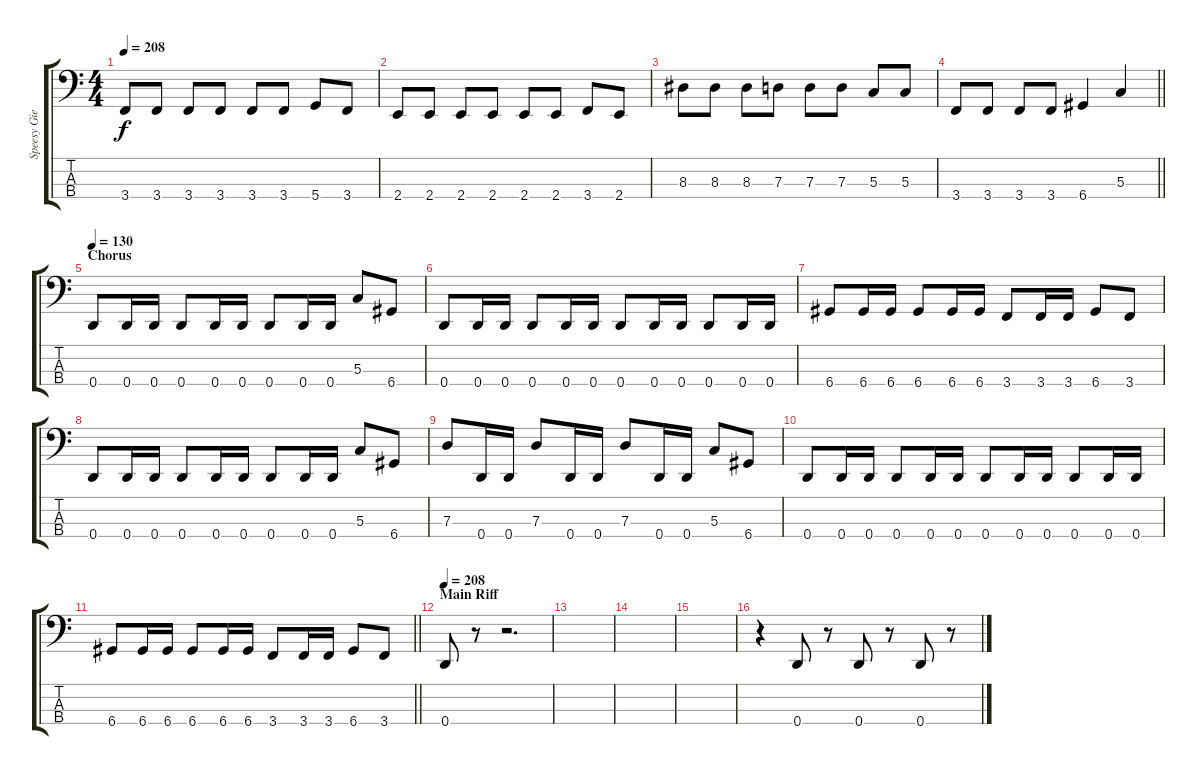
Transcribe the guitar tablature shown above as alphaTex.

\track ("Speesy Giesler" "Speesy Gie") {instrument electricbassfinger}
\staff {score tabs}
\tuning (F2 C2 G1 D1) {hide}
\ts (4 4)
\tempo 208
\clef f4
\ks c
3.4.8{dy f} 3.4.8 3.4.8 3.4.8 3.4.8 3.4.8 5.4.8 3.4.8 |
2.4.8 2.4.8 2.4.8 2.4.8 2.4.8 2.4.8 3.4.8 2.4.8 |
8.3.8 8.3.8 8.3.8 7.3.8 7.3.8 7.3.8 5.3.8 5.3.8 |
\barLineRight lightlight
3.4.8 3.4.8 3.4.8 3.4.8 6.4.4 5.3.4 |
\section ("" "Chorus")
\tempo 130
0.4.8 0.4.16 0.4.16 0.4.8 0.4.16 0.4.16 0.4.8 0.4.16 0.4.16 5.3.8 6.4.8 |
0.4.8 0.4.16 0.4.16 0.4.8 0.4.16 0.4.16 0.4.8 0.4.16 0.4.16 0.4.8 0.4.16 0.4.16 |
6.4.8 6.4.16 6.4.16 6.4.8 6.4.16 6.4.16 3.4.8 3.4.16 3.4.16 6.4.8 3.4.8 |
0.4.8 0.4.16 0.4.16 0.4.8 0.4.16 0.4.16 0.4.8 0.4.16 0.4.16 5.3.8 6.4.8 |
7.3.8 0.4.16 0.4.16 7.3.8 0.4.16 0.4.16 7.3.8 0.4.16 0.4.16 5.3.8 6.4.8 |
0.4.8 0.4.16 0.4.16 0.4.8 0.4.16 0.4.16 0.4.8 0.4.16 0.4.16 0.4.8 0.4.16 0.4.16 |
\barLineRight lightlight
6.4.8 6.4.16 6.4.16 6.4.8 6.4.16 6.4.16 3.4.8 3.4.16 3.4.16 6.4.8 3.4.8 |
\section ("" "Main Riff")
\tempo 208
0.4.8 r.8 r.2{d} |
|
|
|
r.4 0.4.8 r.8 0.4.8 r.8 0.4.8 r.8
